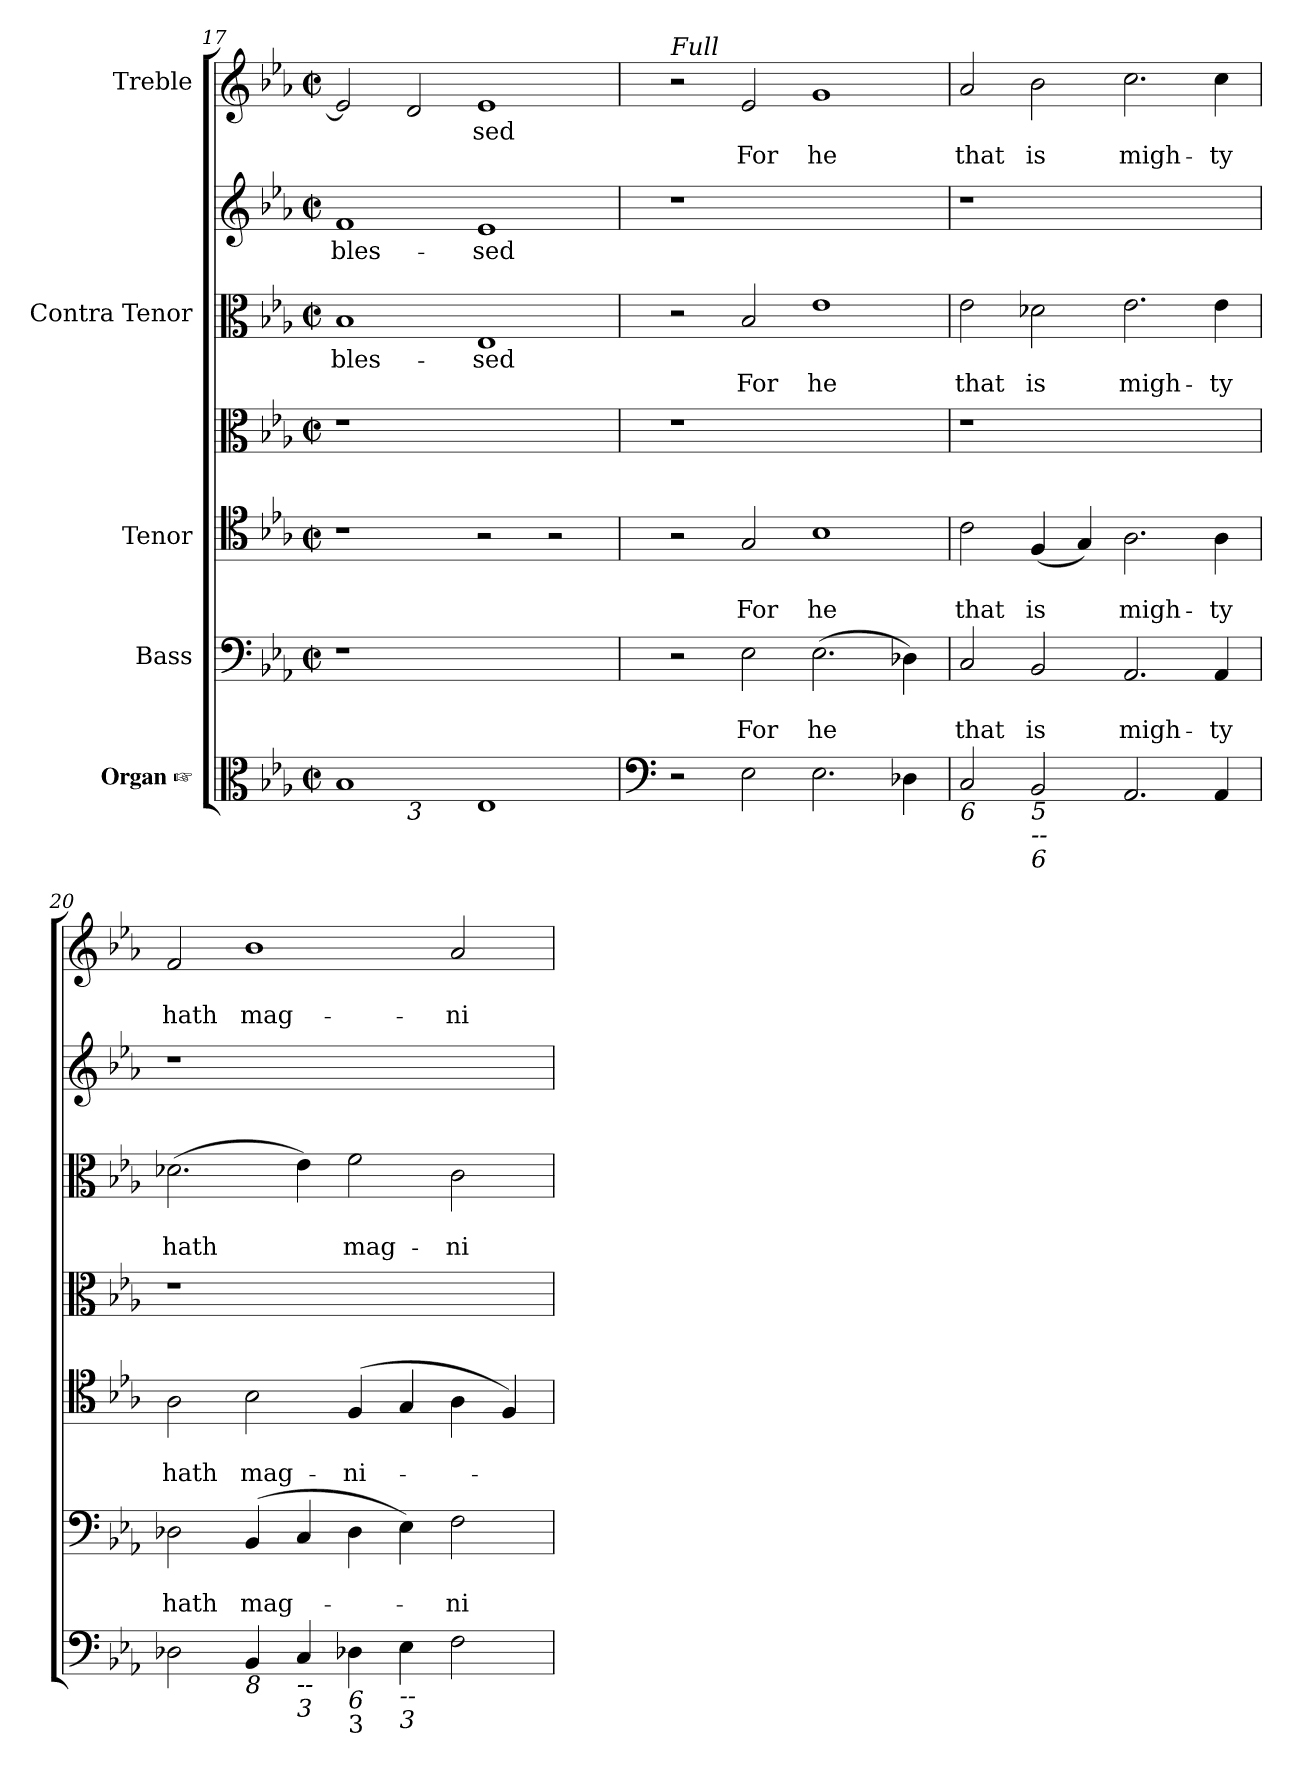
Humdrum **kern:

**kern	**kern	**text	**text	**kern	**text	**text	**kern	**kern	**text	**text	**kern	**text	**kern	**text	**text
*part7	*part6	*part6	*part6	*part5	*part5	*part5	*part4	*part3	*part3	*part3	*part2	*part2	*part1	*part1	*part1
*staff7	*staff6	*staff6	*staff6	*staff5	*staff5	*staff5	*staff4	*staff3	*staff3	*staff3	*staff2	*staff2	*staff1	*staff1	*staff1
*I"Organ     ☞	*I"Bass	*	*	*I"Tenor	*	*	*	*I"Contra Tenor	*	*	*	*	*I"Treble	*	*
!!LO:LB:g=z
*clefC3	*clefF4	*	*	*clefC4	*	*	*clefC3	*clefC3	*	*	*clefG2	*	*clefG2	*	*
*k[b-e-a-]	*k[b-e-a-]	*	*	*k[b-e-a-]	*	*	*k[b-e-a-]	*k[b-e-a-]	*	*	*k[b-e-a-]	*	*k[b-e-a-]	*	*
*c:	*c:	*	*	*c:	*	*	*c:	*c:	*	*	*c:	*	*c:	*	*
*M2/2	*M2/2	*	*	*M2/2	*	*	*M2/2	*M2/2	*	*	*M2/2	*	*M2/2	*	*
*met(c|)	*met(c|)	*	*	*met(c|)	*	*	*met(c|)	*met(c|)	*	*	*met(c|)	*	*met(c|)	*	*
=17	=17	=17	=17	=17	=17	=17	=17	=17	=17	=17	=17	=17	=17	=17	=17
!LO:TX:b:i:t=4	!	!	!	!	!	!	!	!	!	!	!	!	!	!	!
!	!	!	!	!	!	!	!	!	!LO:LY:b	!	!	!LO:LY:b	!	!	!
*^	*	*	*	*	*	*	*	*	*	*	*	*	*	*	*
1B-	2ryy	1r	.	.	1r	.	.	1r	1B-	bles-	.	1f	bles-	2e-/]	.	.
!	!LO:TX:b:i:t=3	!	!	!	!	!	!	!	!	!	!	!	!	!	!	!
.	1.ryy	.	.	.	.	.	.	.	.	.	.	.	.	2d/	.	.
!	!	!	!	!	!	!	!	!	!	!LO:LY:b	!	!	!LO:LY:b	!	!LO:LY:b	!
1E-	.	1ryy	.	.	2r	.	.	1ryy	1E-	-sed	.	1e-	-sed	1e-	-sed	.
.	.	.	.	.	2r	.	.	.	.	.	.	.	.	.	.	.
*v	*v	*	*	*	*	*	*	*	*	*	*	*	*	*	*	*
=18	=18	=18	=18	=18	=18	=18	=18	=18	=18	=18	=18	=18	=18	=18	=18
*clefF4	*	*	*	*	*	*	*	*	*	*	*	*	*	*	*
*^	*	*	*	*	*	*	*	*	*	*	*	*	*	*	*
!	!	!	!	!	!	!	!	!	!	!	!	!	!	!LO:TX:a:i:t=Full	!	!
*v	*v	*	*	*	*	*	*	*	*	*	*	*	*	*	*	*
2r	2r	.	.	2r	.	.	1r	2r	.	.	1r	.	2r	.	.
!	!	!	!LO:LY:b	!	!	!LO:LY:b	!	!	!	!LO:LY:b	!	!	!	!	!LO:LY:b
2E-\	2E-\	.	For	2G/	.	For	.	2B-/	.	For	.	.	2e-/	.	For
!	!	!	!LO:LY:b	!	!	!LO:LY:b	!	!	!	!LO:LY:b	!	!	!	!	!LO:LY:b
2.E-\	(>2.E-\	.	he	1B-	.	he	1ryy	1e-	.	he	1ryy	.	1g	.	he
4D-X\	4D-X\)	.	.	.	.	.	.	.	.	.	.	.	.	.	.
=19	=19	=19	=19	=19	=19	=19	=19	=19	=19	=19	=19	=19	=19	=19	=19
!LO:TX:b:i:t=6	!	!	!	!	!	!	!	!	!	!	!	!	!	!	!
!	!	!	!LO:LY:b	!	!	!LO:LY:b	!	!	!	!LO:LY:b	!	!	!	!	!LO:LY:b
2C/	2C/	.	that	2c\	.	that	1r	2e-\	.	that	1r	.	2a-/	.	that
!LO:TX:b:i:t=5	!	!	!	!	!	!	!	!	!	!	!	!	!	!	!
!LO:TX:b:i:t=--	!	!	!	!	!	!	!	!	!	!	!	!	!	!	!
!LO:TX:b:i:t=6	!	!	!	!	!	!	!	!	!	!	!	!	!	!	!
!	!	!	!LO:LY:b	!	!	!LO:LY:b	!	!	!	!LO:LY:b	!	!	!	!	!LO:LY:b
2BB-/	2BB-/	.	is	(<4F/	.	is	.	2d-X\	.	is	.	.	2b-\	.	is
.	.	.	.	4G/)	.	.	.	.	.	.	.	.	.	.	.
!	!	!	!LO:LY:b	!	!	!LO:LY:b	!	!	!	!LO:LY:b	!	!	!	!	!LO:LY:b
2.AA-/	2.AA-/	.	migh-	2.A-\	.	migh-	1ryy	2.e-\	.	migh-	1ryy	.	2.cc\	.	migh-
!	!	!	!LO:LY:b	!	!	!LO:LY:b	!	!	!	!LO:LY:b	!	!	!	!	!LO:LY:b
4AA-/	4AA-/	.	-ty	4A-\	.	-ty	.	4e-\	.	-ty	.	.	4cc\	.	-ty
=20	=20	=20	=20	=20	=20	=20	=20	=20	=20	=20	=20	=20	=20	=20	=20
!	!	!	!LO:LY:b	!	!	!LO:LY:b	!	!	!	!LO:LY:b	!	!	!	!	!LO:LY:b
2D-X\	2D-X\	.	hath	2A-\	.	hath	1r	(>2.d-X\	.	hath	1r	.	2f/	.	hath
!LO:TX:b:i:t=8	!	!	!	!	!	!	!	!	!	!	!	!	!	!	!
!	!	!	!LO:LY:b	!	!	!LO:LY:b	!	!	!	!	!	!	!	!	!LO:LY:b
4BB-/	(4BB-/	.	mag-	2B-\	.	mag-	.	.	.	.	.	.	1b-	.	mag-
!LO:TX:b:i:t=--	!	!	!	!	!	!	!	!	!	!	!	!	!	!	!
!LO:TX:b:i:t=3	!	!	!	!	!	!	!	!	!	!	!	!	!	!	!
4C/	4C/	.	.	.	.	.	.	4e-\)	.	.	.	.	.	.	.
!LO:TX:b:i:t=6	!	!	!	!	!	!	!	!	!	!	!	!	!	!	!
!LO:TX:b:t=3	!	!	!	!	!	!	!	!	!	!	!	!	!	!	!
!	!	!	!	!	!	!LO:LY:b	!	!	!	!LO:LY:b	!	!	!	!	!
4D-X\	4D-\	.	.	(4F/	.	-ni-	1ryy	2f\	.	mag-	1ryy	.	.	.	.
!LO:TX:b:i:t=--	!	!	!	!	!	!	!	!	!	!	!	!	!	!	!
!LO:TX:b:i:t=3	!	!	!	!	!	!	!	!	!	!	!	!	!	!	!
4E-\	4E-\)	.	.	4G/	.	.	.	.	.	.	.	.	.	.	.
!	!	!	!LO:LY:b	!	!	!	!	!	!	!LO:LY:b	!	!	!	!	!LO:LY:b
2F\	2F\	.	-ni-	4A-\	.	.	.	2c\	.	-ni-	.	.	2a-/	.	-ni-
.	.	.	.	4F/)	.	.	.	.	.	.	.	.	.	.	.
=	=	=	=	=	=	=	=	=	=	=	=	=	=	=	=
*-	*-	*-	*-	*-	*-	*-	*-	*-	*-	*-	*-	*-	*-	*-	*-
